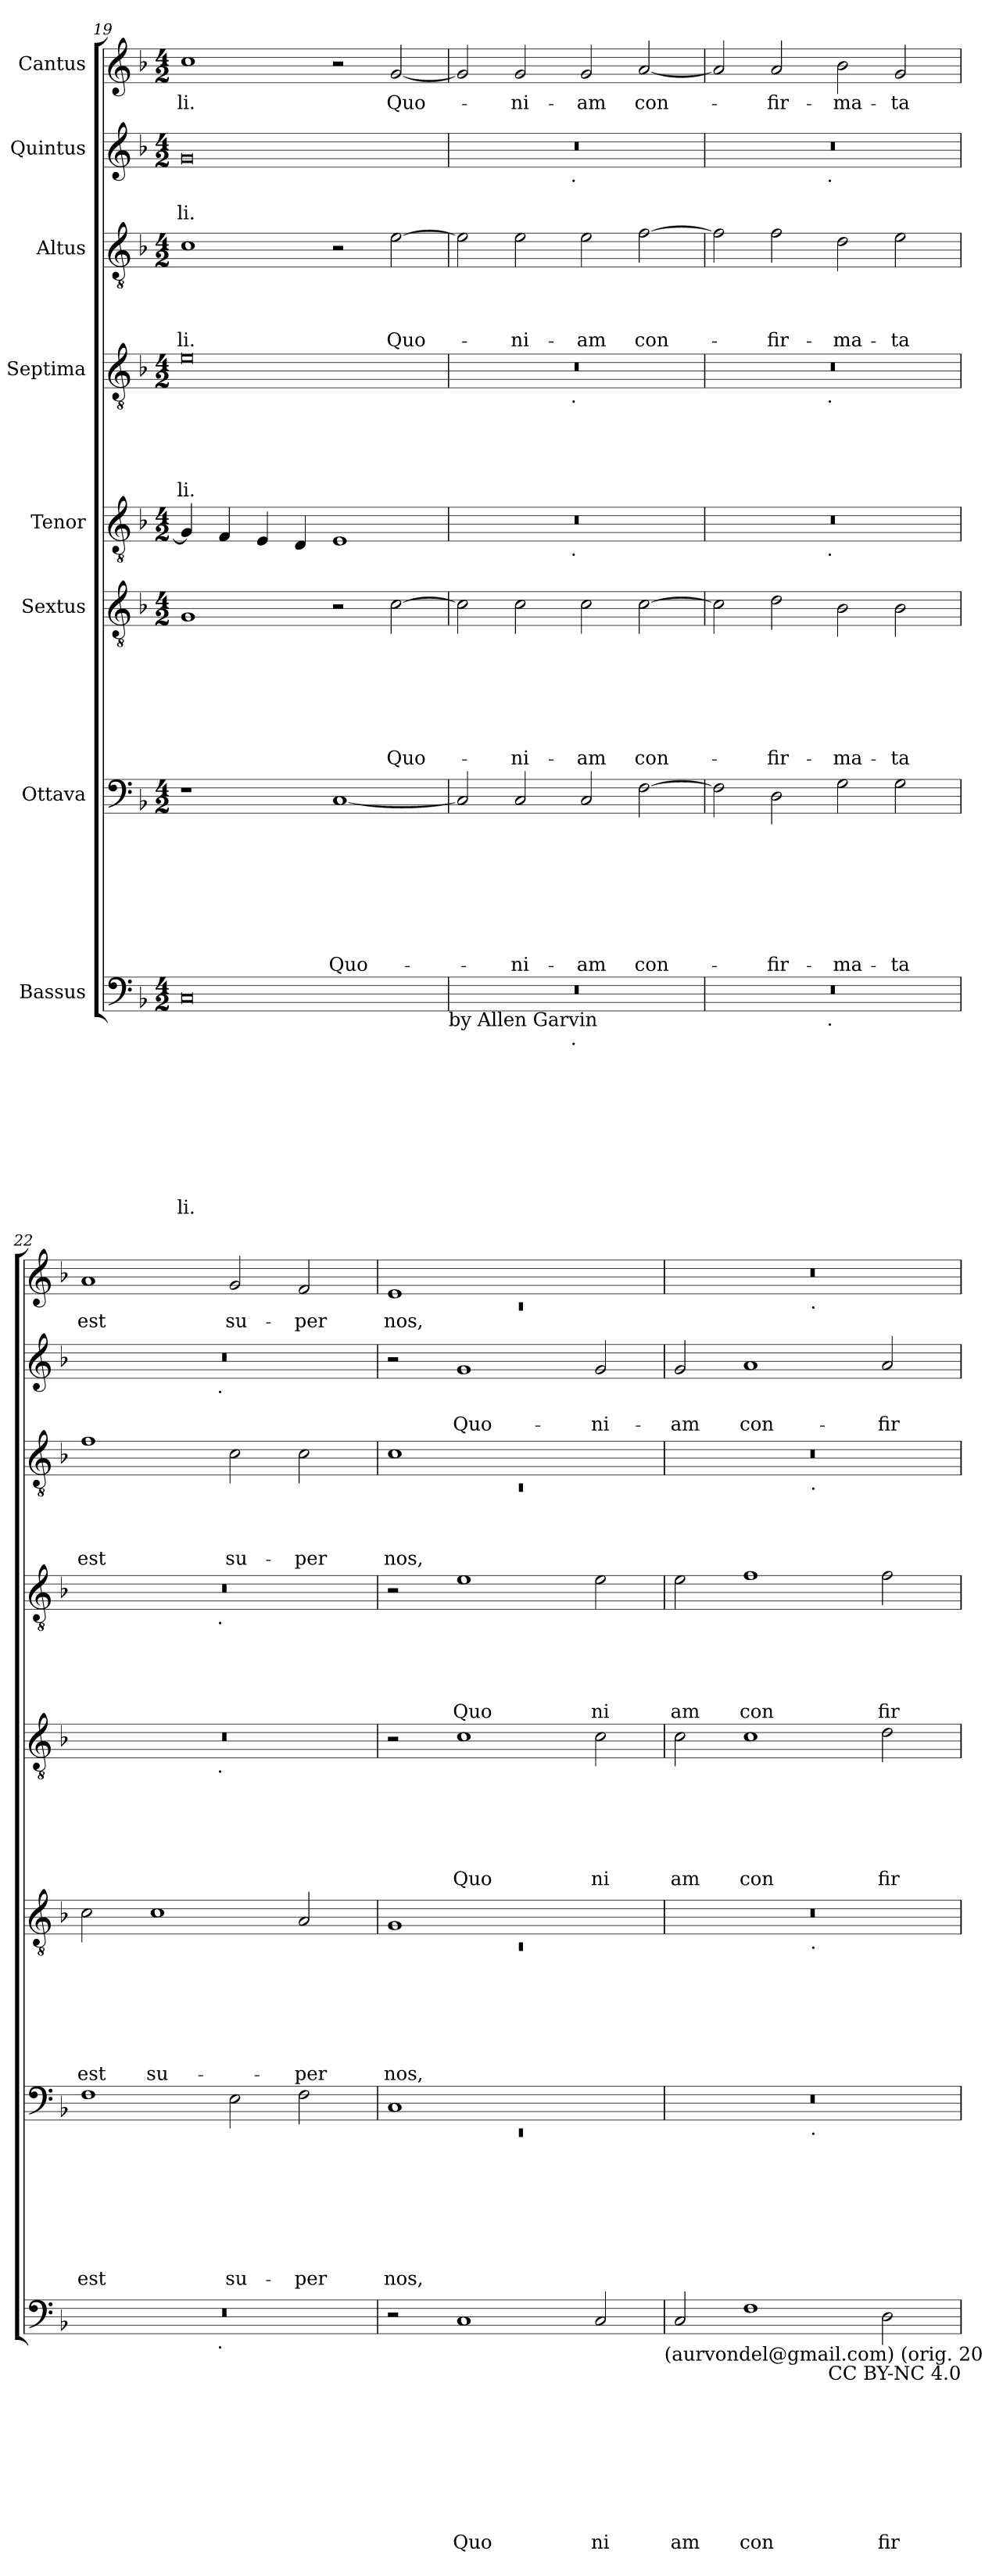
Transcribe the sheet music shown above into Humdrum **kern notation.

**kern	**text	**text	**text	**text	**text	**text	**text	**text	**text	**kern	**text	**text	**text	**text	**text	**text	**text	**text	**kern	**text	**text	**text	**text	**text	**text	**text	**kern	**text	**text	**text	**text	**text	**text	**kern	**text	**text	**text	**text	**text	**kern	**text	**text	**text	**text	**kern	**text	**text	**kern	**text
*part8	*part8	*part8	*part8	*part8	*part8	*part8	*part8	*part8	*part8	*part7	*part7	*part7	*part7	*part7	*part7	*part7	*part7	*part7	*part6	*part6	*part6	*part6	*part6	*part6	*part6	*part6	*part5	*part5	*part5	*part5	*part5	*part5	*part5	*part4	*part4	*part4	*part4	*part4	*part4	*part3	*part3	*part3	*part3	*part3	*part2	*part2	*part2	*part1	*part1
*staff8	*staff8	*staff8	*staff8	*staff8	*staff8	*staff8	*staff8	*staff8	*staff8	*staff7	*staff7	*staff7	*staff7	*staff7	*staff7	*staff7	*staff7	*staff7	*staff6	*staff6	*staff6	*staff6	*staff6	*staff6	*staff6	*staff6	*staff5	*staff5	*staff5	*staff5	*staff5	*staff5	*staff5	*staff4	*staff4	*staff4	*staff4	*staff4	*staff4	*staff3	*staff3	*staff3	*staff3	*staff3	*staff2	*staff2	*staff2	*staff1	*staff1
*I"Bassus	*	*	*	*	*	*	*	*	*	*I"Ottava	*	*	*	*	*	*	*	*	*I"Sextus	*	*	*	*	*	*	*	*I"Tenor	*	*	*	*	*	*	*I"Septima	*	*	*	*	*	*I"Altus	*	*	*	*	*I"Quintus	*	*	*I"Cantus	*
*clefF4	*	*	*	*	*	*	*	*	*	*clefF4	*	*	*	*	*	*	*	*	*clefGv2	*	*	*	*	*	*	*	*clefGv2	*	*	*	*	*	*	*clefGv2	*	*	*	*	*	*clefGv2	*	*	*	*	*clefG2	*	*	*clefG2	*
*ITrd-3c-5	*	*	*	*	*	*	*	*	*	*ITrd-3c-5	*	*	*	*	*	*	*	*	*ITrd-3c-5	*	*	*	*	*	*	*	*	*	*	*	*	*	*	*ITrd-3c-5	*	*	*	*	*	*ITrd-3c-5	*	*	*	*	*ITrd-3c-5	*	*	*ITrd-3c-5	*
*k[b-e-]	*	*	*	*	*	*	*	*	*	*k[b-e-]	*	*	*	*	*	*	*	*	*k[b-e-]	*	*	*	*	*	*	*	*k[b-]	*	*	*	*	*	*	*k[b-e-]	*	*	*	*	*	*k[b-e-]	*	*	*	*	*k[b-e-]	*	*	*k[b-e-]	*
*B-:	*	*	*	*	*	*	*	*	*	*B-:	*	*	*	*	*	*	*	*	*B-:	*	*	*	*	*	*	*	*F:	*	*	*	*	*	*	*B-:	*	*	*	*	*	*B-:	*	*	*	*	*B-:	*	*	*B-:	*
*M4/2	*	*	*	*	*	*	*	*	*	*M4/2	*	*	*	*	*	*	*	*	*M4/2	*	*	*	*	*	*	*	*M4/2	*	*	*	*	*	*	*M4/2	*	*	*	*	*	*M4/2	*	*	*	*	*M4/2	*	*	*M4/2	*
=19	=19	=19	=19	=19	=19	=19	=19	=19	=19	=19	=19	=19	=19	=19	=19	=19	=19	=19	=19	=19	=19	=19	=19	=19	=19	=19	=19	=19	=19	=19	=19	=19	=19	=19	=19	=19	=19	=19	=19	=19	=19	=19	=19	=19	=19	=19	=19	=19	=19
!	!	!	!	!	!	!	!	!	!LO:LY:b	!	!	!	!	!	!	!	!	!	!	!	!	!	!	!	!	!	!	!	!	!	!	!	!	!	!	!	!	!	!LO:LY:b	!	!	!	!	!LO:LY:b	!	!	!LO:LY:b	!	!LO:LY:b
0F	.	.	.	.	.	.	.	.	li.	1r	.	.	.	.	.	.	.	.	1c	.	.	.	.	.	.	.	4G/]	.	.	.	.	.	.	0a	.	.	.	.	li.	1f	.	.	.	-li.	0cc	.	-li.	1ff	-li.
.	.	.	.	.	.	.	.	.	.	.	.	.	.	.	.	.	.	.	.	.	.	.	.	.	.	.	4F/	.	.	.	.	.	.	.	.	.	.	.	.	.	.	.	.	.	.	.	.	.	.
.	.	.	.	.	.	.	.	.	.	.	.	.	.	.	.	.	.	.	.	.	.	.	.	.	.	.	4E/	.	.	.	.	.	.	.	.	.	.	.	.	.	.	.	.	.	.	.	.	.	.
.	.	.	.	.	.	.	.	.	.	.	.	.	.	.	.	.	.	.	.	.	.	.	.	.	.	.	4D/	.	.	.	.	.	.	.	.	.	.	.	.	.	.	.	.	.	.	.	.	.	.
!	!	!	!	!	!	!	!	!	!	!	!	!	!	!	!	!	!	!LO:LY:b	!	!	!	!	!	!	!	!	!	!	!	!	!	!	!	!	!	!	!	!	!	!	!	!	!	!	!	!	!	!	!
.	.	.	.	.	.	.	.	.	.	[<1F	.	.	.	.	.	.	.	Quo-	2r	.	.	.	.	.	.	.	1E	.	.	.	.	.	.	.	.	.	.	.	.	2r	.	.	.	.	.	.	.	2r	.
!	!	!	!	!	!	!	!	!	!	!	!	!	!	!	!	!	!	!	!	!	!	!	!	!	!	!LO:LY:b	!	!	!	!	!	!	!	!	!	!	!	!	!	!	!	!	!	!LO:LY:b	!	!	!	!	!LO:LY:b
.	.	.	.	.	.	.	.	.	.	.	.	.	.	.	.	.	.	.	[>2f\	.	.	.	.	.	.	Quo-	.	.	.	.	.	.	.	.	.	.	.	.	.	[>2a\	.	.	.	Quo-	.	.	.	[<2cc/	Quo-
!LO:TX:b:t=by Allen Garvin	!	!	!	!	!	!	!	!	!	!	!	!	!	!	!	!	!	!	!	!	!	!	!	!	!	!	!	!	!	!	!	!	!	!	!	!	!	!	!	!	!	!	!	!	!	!	!	!	!
=20	=20	=20	=20	=20	=20	=20	=20	=20	=20	=20	=20	=20	=20	=20	=20	=20	=20	=20	=20	=20	=20	=20	=20	=20	=20	=20	=20	=20	=20	=20	=20	=20	=20	=20	=20	=20	=20	=20	=20	=20	=20	=20	=20	=20	=20	=20	=20	=20	=20
*^	*	*	*	*	*	*	*	*	*	*	*	*	*	*	*	*	*	*	*	*	*	*	*	*	*	*	*^	*	*	*	*	*	*	*^	*	*	*	*	*	*	*	*	*	*	*^	*	*	*	*
0r	2ryy	.	.	.	.	.	.	.	.	.	2F/]	.	.	.	.	.	.	.	.	2f\]	.	.	.	.	.	.	.	0r	2ryy	.	.	.	.	.	.	0r	2ryy	.	.	.	.	.	2a\]	.	.	.	.	0r	2ryy	.	.	2cc/]	.
!	!	!	!	!	!	!	!	!	!	!	!	!	!	!	!	!	!	!	!LO:LY:b	!	!	!	!	!	!	!	!LO:LY:b	!	!	!	!	!	!	!	!	!	!	!	!	!	!	!	!	!	!	!	!LO:LY:b	!	!	!	!	!	!LO:LY:b
.	4...ryy	.	.	.	.	.	.	.	.	.	2F/	.	.	.	.	.	.	.	-ni-	2f\	.	.	.	.	.	.	-ni-	.	4...ryy	.	.	.	.	.	.	.	4...ryy	.	.	.	.	.	2a\	.	.	.	-ni-	.	4...ryy	.	.	2cc/	-ni-
!	!	!	!	!	!	!	!	!	!	!	!	!	!	!	!	!	!	!	!	!	!	!	!	!	!	!	!	!	!	!	!	!	!	!	!	!	!	!	!	!	!	!	!	!	!	!	!	!	!LO:TX:b:t=.	!	!	!	!
!	!	!	!	!	!	!	!	!	!	!	!	!	!	!	!	!	!	!	!	!	!	!	!	!	!	!	!	!	!	!	!	!	!	!	!	!	!LO:TX:b:t=.	!	!	!	!	!	!	!	!	!	!	!	!	!	!	!	!
!	!	!	!	!	!	!	!	!	!	!	!	!	!	!	!	!	!	!	!	!	!	!	!	!	!	!	!	!	!LO:TX:b:t=.	!	!	!	!	!	!	!	!	!	!	!	!	!	!	!	!	!	!	!	!	!	!	!	!
!	!LO:TX:b:t=.	!	!	!	!	!	!	!	!	!	!	!	!	!	!	!	!	!	!	!	!	!	!	!	!	!	!	!	!	!	!	!	!	!	!	!	!	!	!	!	!	!	!	!	!	!	!	!	!	!	!	!	!
.	1ryy	.	.	.	.	.	.	.	.	.	.	.	.	.	.	.	.	.	.	.	.	.	.	.	.	.	.	.	1ryy	.	.	.	.	.	.	.	1ryy	.	.	.	.	.	.	.	.	.	.	.	1ryy	.	.	.	.
!	!	!	!	!	!	!	!	!	!	!	!	!	!	!	!	!	!	!	!LO:LY:b	!	!	!	!	!	!	!	!LO:LY:b	!	!	!	!	!	!	!	!	!	!	!	!	!	!	!	!	!	!	!	!LO:LY:b	!	!	!	!	!	!LO:LY:b
.	.	.	.	.	.	.	.	.	.	.	2F/	.	.	.	.	.	.	.	-am	2f\	.	.	.	.	.	.	-am	.	.	.	.	.	.	.	.	.	.	.	.	.	.	.	2a\	.	.	.	-am	.	.	.	.	2cc/	-am
!	!	!	!	!	!	!	!	!	!	!	!	!	!	!	!	!	!	!	!LO:LY:b	!	!	!	!	!	!	!	!LO:LY:b	!	!	!	!	!	!	!	!	!	!	!	!	!	!	!	!	!	!	!	!LO:LY:b	!	!	!	!	!	!LO:LY:b
.	.	.	.	.	.	.	.	.	.	.	[>2B-\	.	.	.	.	.	.	.	con-	[>2f\	.	.	.	.	.	.	con-	.	.	.	.	.	.	.	.	.	.	.	.	.	.	.	[>2b-\	.	.	.	con-	.	.	.	.	[<2dd/	con-
.	32ryy	.	.	.	.	.	.	.	.	.	.	.	.	.	.	.	.	.	.	.	.	.	.	.	.	.	.	.	32ryy	.	.	.	.	.	.	.	32ryy	.	.	.	.	.	.	.	.	.	.	.	32ryy	.	.	.	.
=21	=21	=21	=21	=21	=21	=21	=21	=21	=21	=21	=21	=21	=21	=21	=21	=21	=21	=21	=21	=21	=21	=21	=21	=21	=21	=21	=21	=21	=21	=21	=21	=21	=21	=21	=21	=21	=21	=21	=21	=21	=21	=21	=21	=21	=21	=21	=21	=21	=21	=21	=21	=21	=21
0r	2ryy	.	.	.	.	.	.	.	.	.	2B-\]	.	.	.	.	.	.	.	.	2f\]	.	.	.	.	.	.	.	0r	2ryy	.	.	.	.	.	.	0r	2ryy	.	.	.	.	.	2b-\]	.	.	.	.	0r	2ryy	.	.	2dd/]	.
!	!	!	!	!	!	!	!	!	!	!	!	!	!	!	!	!	!	!	!LO:LY:b	!	!	!	!	!	!	!	!LO:LY:b	!	!	!	!	!	!	!	!	!	!	!	!	!	!	!	!	!	!	!	!LO:LY:b	!	!	!	!	!	!LO:LY:b
.	4...ryy	.	.	.	.	.	.	.	.	.	2G\	.	.	.	.	.	.	.	-fir-	2g\	.	.	.	.	.	.	-fir-	.	4...ryy	.	.	.	.	.	.	.	4...ryy	.	.	.	.	.	2b-\	.	.	.	-fir-	.	4...ryy	.	.	2dd/	-fir-
!	!	!	!	!	!	!	!	!	!	!	!	!	!	!	!	!	!	!	!	!	!	!	!	!	!	!	!	!	!	!	!	!	!	!	!	!	!	!	!	!	!	!	!	!	!	!	!	!	!LO:TX:b:t=.	!	!	!	!
!	!	!	!	!	!	!	!	!	!	!	!	!	!	!	!	!	!	!	!	!	!	!	!	!	!	!	!	!	!	!	!	!	!	!	!	!	!LO:TX:b:t=.	!	!	!	!	!	!	!	!	!	!	!	!	!	!	!	!
!	!	!	!	!	!	!	!	!	!	!	!	!	!	!	!	!	!	!	!	!	!	!	!	!	!	!	!	!	!LO:TX:b:t=.	!	!	!	!	!	!	!	!	!	!	!	!	!	!	!	!	!	!	!	!	!	!	!	!
!	!LO:TX:b:t=.	!	!	!	!	!	!	!	!	!	!	!	!	!	!	!	!	!	!	!	!	!	!	!	!	!	!	!	!	!	!	!	!	!	!	!	!	!	!	!	!	!	!	!	!	!	!	!	!	!	!	!	!
.	1ryy	.	.	.	.	.	.	.	.	.	.	.	.	.	.	.	.	.	.	.	.	.	.	.	.	.	.	.	1ryy	.	.	.	.	.	.	.	1ryy	.	.	.	.	.	.	.	.	.	.	.	1ryy	.	.	.	.
!	!	!	!	!	!	!	!	!	!	!	!	!	!	!	!	!	!	!	!LO:LY:b	!	!	!	!	!	!	!	!LO:LY:b	!	!	!	!	!	!	!	!	!	!	!	!	!	!	!	!	!	!	!	!LO:LY:b	!	!	!	!	!	!LO:LY:b
.	.	.	.	.	.	.	.	.	.	.	2c\	.	.	.	.	.	.	.	-ma-	2e-\	.	.	.	.	.	.	-ma-	.	.	.	.	.	.	.	.	.	.	.	.	.	.	.	2g\	.	.	.	-ma-	.	.	.	.	2ee-\	-ma-
!	!	!	!	!	!	!	!	!	!	!	!	!	!	!	!	!	!	!	!LO:LY:b	!	!	!	!	!	!	!	!LO:LY:b	!	!	!	!	!	!	!	!	!	!	!	!	!	!	!	!	!	!	!	!LO:LY:b	!	!	!	!	!	!LO:LY:b
.	.	.	.	.	.	.	.	.	.	.	2c\	.	.	.	.	.	.	.	-ta	2e-\	.	.	.	.	.	.	-ta	.	.	.	.	.	.	.	.	.	.	.	.	.	.	.	2a\	.	.	.	-ta	.	.	.	.	2cc/	-ta
.	32ryy	.	.	.	.	.	.	.	.	.	.	.	.	.	.	.	.	.	.	.	.	.	.	.	.	.	.	.	32ryy	.	.	.	.	.	.	.	32ryy	.	.	.	.	.	.	.	.	.	.	.	32ryy	.	.	.	.
=22	=22	=22	=22	=22	=22	=22	=22	=22	=22	=22	=22	=22	=22	=22	=22	=22	=22	=22	=22	=22	=22	=22	=22	=22	=22	=22	=22	=22	=22	=22	=22	=22	=22	=22	=22	=22	=22	=22	=22	=22	=22	=22	=22	=22	=22	=22	=22	=22	=22	=22	=22	=22	=22
!	!	!	!	!	!	!	!	!	!	!	!	!	!	!	!	!	!	!	!LO:LY:b	!	!	!	!	!	!	!	!LO:LY:b	!	!	!	!	!	!	!	!	!	!	!	!	!	!	!	!	!	!	!	!LO:LY:b	!	!	!	!	!	!LO:LY:b
0r	2ryy	.	.	.	.	.	.	.	.	.	1B-	.	.	.	.	.	.	.	est	2f\	.	.	.	.	.	.	est	0r	2ryy	.	.	.	.	.	.	0r	2ryy	.	.	.	.	.	1b-	.	.	.	est	0r	2ryy	.	.	1dd	est
!	!	!	!	!	!	!	!	!	!	!	!	!	!	!	!	!	!	!	!	!	!	!	!	!	!	!	!LO:LY:b	!	!	!	!	!	!	!	!	!	!	!	!	!	!	!	!	!	!	!	!	!	!	!	!	!	!
.	4...ryy	.	.	.	.	.	.	.	.	.	.	.	.	.	.	.	.	.	.	1f	.	.	.	.	.	.	su-	.	4...ryy	.	.	.	.	.	.	.	4...ryy	.	.	.	.	.	.	.	.	.	.	.	4...ryy	.	.	.	.
!	!	!	!	!	!	!	!	!	!	!	!	!	!	!	!	!	!	!	!	!	!	!	!	!	!	!	!	!	!	!	!	!	!	!	!	!	!	!	!	!	!	!	!	!	!	!	!	!	!LO:TX:b:t=.	!	!	!	!
!	!	!	!	!	!	!	!	!	!	!	!	!	!	!	!	!	!	!	!	!	!	!	!	!	!	!	!	!	!	!	!	!	!	!	!	!	!LO:TX:b:t=.	!	!	!	!	!	!	!	!	!	!	!	!	!	!	!	!
!	!	!	!	!	!	!	!	!	!	!	!	!	!	!	!	!	!	!	!	!	!	!	!	!	!	!	!	!	!LO:TX:b:t=.	!	!	!	!	!	!	!	!	!	!	!	!	!	!	!	!	!	!	!	!	!	!	!	!
!	!LO:TX:b:t=.	!	!	!	!	!	!	!	!	!	!	!	!	!	!	!	!	!	!	!	!	!	!	!	!	!	!	!	!	!	!	!	!	!	!	!	!	!	!	!	!	!	!	!	!	!	!	!	!	!	!	!	!
.	1ryy	.	.	.	.	.	.	.	.	.	.	.	.	.	.	.	.	.	.	.	.	.	.	.	.	.	.	.	1ryy	.	.	.	.	.	.	.	1ryy	.	.	.	.	.	.	.	.	.	.	.	1ryy	.	.	.	.
!	!	!	!	!	!	!	!	!	!	!	!	!	!	!	!	!	!	!	!LO:LY:b	!	!	!	!	!	!	!	!	!	!	!	!	!	!	!	!	!	!	!	!	!	!	!	!	!	!	!	!LO:LY:b	!	!	!	!	!	!LO:LY:b
.	.	.	.	.	.	.	.	.	.	.	2A\	.	.	.	.	.	.	.	su-	.	.	.	.	.	.	.	.	.	.	.	.	.	.	.	.	.	.	.	.	.	.	.	2f\	.	.	.	su-	.	.	.	.	2cc/	su-
!	!	!	!	!	!	!	!	!	!	!	!	!	!	!	!	!	!	!	!LO:LY:b	!	!	!	!	!	!	!	!LO:LY:b	!	!	!	!	!	!	!	!	!	!	!	!	!	!	!	!	!	!	!	!LO:LY:b	!	!	!	!	!	!LO:LY:b
.	.	.	.	.	.	.	.	.	.	.	2B-\	.	.	.	.	.	.	.	-per	2d/	.	.	.	.	.	.	-per	.	.	.	.	.	.	.	.	.	.	.	.	.	.	.	2f\	.	.	.	-per	.	.	.	.	2b-/	-per
.	32ryy	.	.	.	.	.	.	.	.	.	.	.	.	.	.	.	.	.	.	.	.	.	.	.	.	.	.	.	32ryy	.	.	.	.	.	.	.	32ryy	.	.	.	.	.	.	.	.	.	.	.	32ryy	.	.	.	.
=23	=23	=23	=23	=23	=23	=23	=23	=23	=23	=23	=23	=23	=23	=23	=23	=23	=23	=23	=23	=23	=23	=23	=23	=23	=23	=23	=23	=23	=23	=23	=23	=23	=23	=23	=23	=23	=23	=23	=23	=23	=23	=23	=23	=23	=23	=23	=23	=23	=23	=23	=23	=23	=23
*	*	*	*	*	*	*	*	*	*	*	*^	*	*	*	*	*	*	*	*	*^	*	*	*	*	*	*	*	*	*	*	*	*	*	*	*	*	*	*	*	*	*	*	*^	*	*	*	*	*	*	*	*	*^	*
!	!	!	!	!	!	!	!	!	!	!	!	!LO:N:vis=1	!	!	!	!	!	!	!	!LO:LY:b	!	!LO:N:vis=1	!	!	!	!	!	!	!LO:LY:b	!	!	!	!	!	!	!	!	!	!	!	!	!	!	!	!	!LO:N:vis=1	!	!	!	!LO:LY:b	!	!	!	!	!	!LO:N:vis=1	!LO:LY:b
*	*	*	*	*	*	*	*	*	*	*	*	*	*	*	*	*	*	*	*	*	*	*	*	*	*	*	*	*	*	*v	*v	*	*	*	*	*	*	*	*	*	*	*	*	*	*	*	*	*	*	*	*v	*v	*	*	*	*	*
*v	*v	*	*	*	*	*	*	*	*	*	*	*	*	*	*	*	*	*	*	*	*	*	*	*	*	*	*	*	*	*	*	*	*	*	*	*	*v	*v	*	*	*	*	*	*	*	*	*	*	*	*	*	*	*	*	*
2r	.	.	.	.	.	.	.	.	.	1F	0rEE	.	.	.	.	.	.	.	nos,	1c	0rC	.	.	.	.	.	.	nos,	2r	.	.	.	.	.	.	2r	.	.	.	.	.	1f	0rC	.	.	.	nos,	2r	.	.	1a	0rc	nos,
!	!	!	!	!	!	!	!	!	!LO:LY:b	!	!	!	!	!	!	!	!	!	!	!	!	!	!	!	!	!	!	!	!	!	!	!	!	!	!LO:LY:b	!	!	!	!	!	!LO:LY:b	!	!	!	!	!	!	!	!	!LO:LY:b	!	!	!
1F	.	.	.	.	.	.	.	.	Quo	.	.	.	.	.	.	.	.	.	.	.	.	.	.	.	.	.	.	.	1c	.	.	.	.	.	Quo	1a	.	.	.	.	Quo	.	.	.	.	.	.	1cc	.	Quo-	.	.	.
.	.	.	.	.	.	.	.	.	.	1ryy	.	.	.	.	.	.	.	.	.	1ryy	.	.	.	.	.	.	.	.	.	.	.	.	.	.	.	.	.	.	.	.	.	1ryy	.	.	.	.	.	.	.	.	1ryy	.	.
!	!	!	!	!	!	!	!	!	!LO:LY:b	!	!	!	!	!	!	!	!	!	!	!	!	!	!	!	!	!	!	!	!	!	!	!	!	!	!LO:LY:b	!	!	!	!	!	!LO:LY:b	!	!	!	!	!	!	!	!	!LO:LY:b	!	!	!
2F/	.	.	.	.	.	.	.	.	ni	.	.	.	.	.	.	.	.	.	.	.	.	.	.	.	.	.	.	.	2c\	.	.	.	.	.	ni	2a\	.	.	.	.	ni	.	.	.	.	.	.	2cc/	.	-ni-	.	.	.
!LO:TX:b:t=(aurvondel@gmail.com) (orig. 2019-12-25 / ver. 2019-12-25) CC BY-NC	!	!	!	!	!	!	!	!	!	!	!	!	!	!	!	!	!	!	!	!	!	!	!	!	!	!	!	!	!	!	!	!	!	!	!	!	!	!	!	!	!	!	!	!	!	!	!	!	!	!	!	!	!
=24	=24	=24	=24	=24	=24	=24	=24	=24	=24	=24	=24	=24	=24	=24	=24	=24	=24	=24	=24	=24	=24	=24	=24	=24	=24	=24	=24	=24	=24	=24	=24	=24	=24	=24	=24	=24	=24	=24	=24	=24	=24	=24	=24	=24	=24	=24	=24	=24	=24	=24	=24	=24	=24
!	!	!	!	!	!	!	!	!	!LO:LY:b	!	!	!	!	!	!	!	!	!	!	!	!	!	!	!	!	!	!	!	!	!	!	!	!	!	!LO:LY:b	!	!	!	!	!	!LO:LY:b	!	!	!	!	!	!	!	!	!LO:LY:b	!	!	!
2F/	.	.	.	.	.	.	.	.	am	0r	2ryy	.	.	.	.	.	.	.	.	0r	2ryy	.	.	.	.	.	.	.	2c\	.	.	.	.	.	am	2a\	.	.	.	.	am	0r	2ryy	.	.	.	.	2cc/	.	-am	0r	2ryy	.
!	!	!	!	!	!	!	!	!	!LO:LY:b	!	!	!	!	!	!	!	!	!	!	!	!	!	!	!	!	!	!	!	!	!	!	!	!	!	!LO:LY:b	!	!	!	!	!	!LO:LY:b	!	!	!	!	!	!	!	!	!LO:LY:b	!	!	!
1B-	.	.	.	.	.	.	.	.	con	.	4...ryy	.	.	.	.	.	.	.	.	.	4...ryy	.	.	.	.	.	.	.	1c	.	.	.	.	.	con	1b-	.	.	.	.	con	.	4...ryy	.	.	.	.	1dd	.	con-	.	4...ryy	.
!	!	!	!	!	!	!	!	!	!	!	!	!	!	!	!	!	!	!	!	!	!	!	!	!	!	!	!	!	!	!	!	!	!	!	!	!	!	!	!	!	!	!	!	!	!	!	!	!	!	!	!	!LO:TX:b:t=.	!
!	!	!	!	!	!	!	!	!	!	!	!	!	!	!	!	!	!	!	!	!	!	!	!	!	!	!	!	!	!	!	!	!	!	!	!	!	!	!	!	!	!	!	!LO:TX:b:t=.	!	!	!	!	!	!	!	!	!	!
!	!	!	!	!	!	!	!	!	!	!	!	!	!	!	!	!	!	!	!	!	!LO:TX:b:t=.	!	!	!	!	!	!	!	!	!	!	!	!	!	!	!	!	!	!	!	!	!	!	!	!	!	!	!	!	!	!	!	!
!	!	!	!	!	!	!	!	!	!	!	!LO:TX:b:t=.	!	!	!	!	!	!	!	!	!	!	!	!	!	!	!	!	!	!	!	!	!	!	!	!	!	!	!	!	!	!	!	!	!	!	!	!	!	!	!	!	!	!
.	.	.	.	.	.	.	.	.	.	.	1ryy	.	.	.	.	.	.	.	.	.	1ryy	.	.	.	.	.	.	.	.	.	.	.	.	.	.	.	.	.	.	.	.	.	1ryy	.	.	.	.	.	.	.	.	1ryy	.
!	!	!	!	!	!	!	!	!	!LO:LY:b	!	!	!	!	!	!	!	!	!	!	!	!	!	!	!	!	!	!	!	!	!	!	!	!	!	!LO:LY:b	!	!	!	!	!	!LO:LY:b	!	!	!	!	!	!	!	!	!LO:LY:b	!	!	!
2G\	.	.	.	.	.	.	.	.	fir	.	.	.	.	.	.	.	.	.	.	.	.	.	.	.	.	.	.	.	2d\	.	.	.	.	.	fir	2b-\	.	.	.	.	fir	.	.	.	.	.	.	2dd/	.	-fir-	.	.	.
.	.	.	.	.	.	.	.	.	.	.	32ryy	.	.	.	.	.	.	.	.	.	32ryy	.	.	.	.	.	.	.	.	.	.	.	.	.	.	.	.	.	.	.	.	.	32ryy	.	.	.	.	.	.	.	.	32ryy	.
!LO:TX:b:t=CC BY-NC 4.0	!	!	!	!	!	!	!	!	!	!	!	!	!	!	!	!	!	!	!	!	!	!	!	!	!	!	!	!	!	!	!	!	!	!	!	!	!	!	!	!	!	!	!	!	!	!	!	!	!	!	!	!	!
*	*	*	*	*	*	*	*	*	*	*v	*v	*	*	*	*	*	*	*	*	*	*	*	*	*	*	*	*	*	*	*	*	*	*	*	*	*	*	*	*	*	*	*v	*v	*	*	*	*	*	*	*	*v	*v	*
*	*	*	*	*	*	*	*	*	*	*	*	*	*	*	*	*	*	*	*v	*v	*	*	*	*	*	*	*	*	*	*	*	*	*	*	*	*	*	*	*	*	*	*	*	*	*	*	*	*	*	*
=	=	=	=	=	=	=	=	=	=	=	=	=	=	=	=	=	=	=	=	=	=	=	=	=	=	=	=	=	=	=	=	=	=	=	=	=	=	=	=	=	=	=	=	=	=	=	=	=	=
*-	*-	*-	*-	*-	*-	*-	*-	*-	*-	*-	*-	*-	*-	*-	*-	*-	*-	*-	*-	*-	*-	*-	*-	*-	*-	*-	*-	*-	*-	*-	*-	*-	*-	*-	*-	*-	*-	*-	*-	*-	*-	*-	*-	*-	*-	*-	*-	*-	*-
